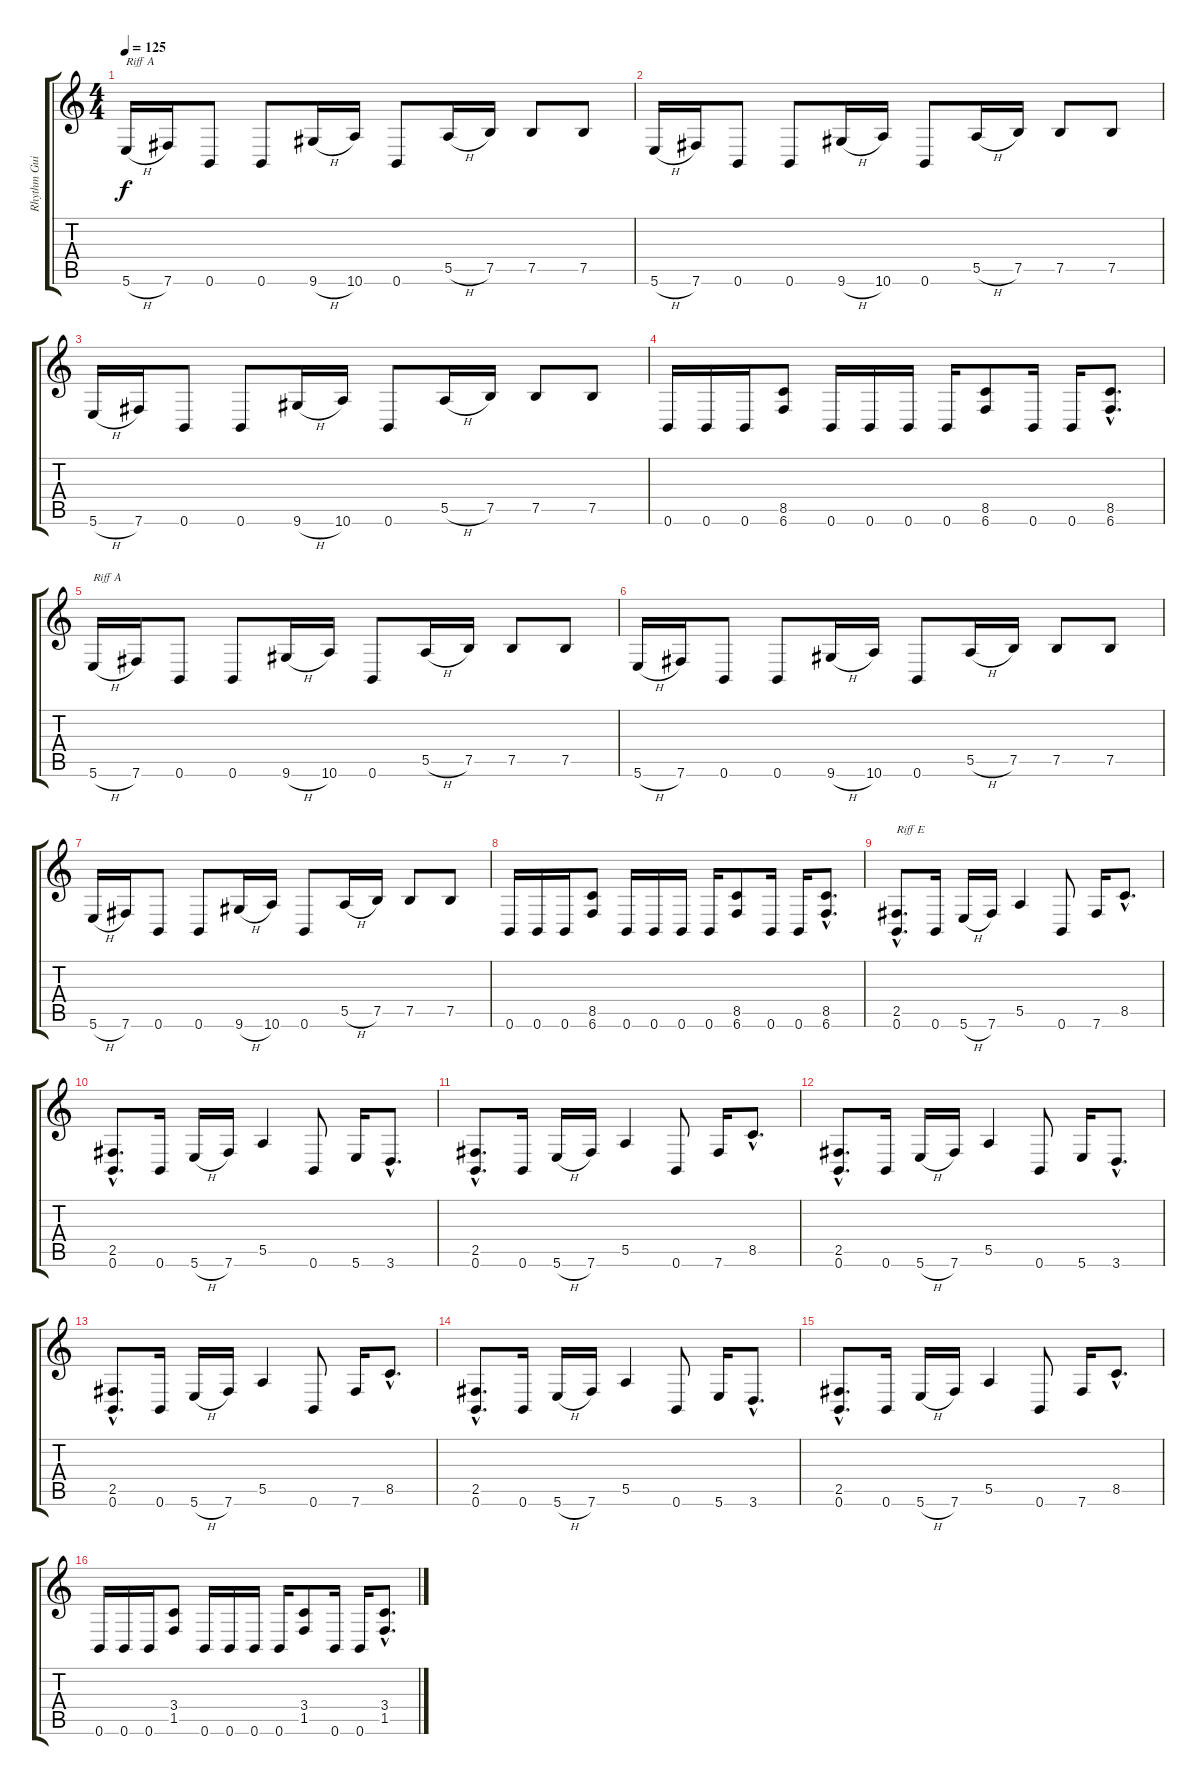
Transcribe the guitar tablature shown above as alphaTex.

\track ("Rhythm Guitar" "Rhythm Gui") {instrument distortionguitar}
\staff {score tabs}
\tuning (B3 Gb3 D3 A2 E2 B1) {hide}
\ts (4 4)
\tempo 125
\clef g2
\ks c
5.6{h}.16{txt "Riff A " dy f} 7.6.16 0.6.8 0.6.8 9.6{h}.16 10.6.16 0.6.8 5.5{h}.16 7.5.16 7.5.8 7.5.8 |
5.6{h}.16 7.6.16 0.6.8 0.6.8 9.6{h}.16 10.6.16 0.6.8 5.5{h}.16 7.5.16 7.5.8 7.5.8 |
5.6{h}.16 7.6.16 0.6.8 0.6.8 9.6{h}.16 10.6.16 0.6.8 5.5{h}.16 7.5.16 7.5.8 7.5.8 |
0.6.16 0.6.16 0.6.16 (8.5 6.6).8 0.6.16 0.6.16 0.6.16 0.6.16 (8.5 6.6).8 0.6.16 0.6.16 (8.5{hac} 6.6{hac}).8{d} |
5.6{h}.16{txt "Riff A "} 7.6.16 0.6.8 0.6.8 9.6{h}.16 10.6.16 0.6.8 5.5{h}.16 7.5.16 7.5.8 7.5.8 |
5.6{h}.16 7.6.16 0.6.8 0.6.8 9.6{h}.16 10.6.16 0.6.8 5.5{h}.16 7.5.16 7.5.8 7.5.8 |
5.6{h}.16 7.6.16 0.6.8 0.6.8 9.6{h}.16 10.6.16 0.6.8 5.5{h}.16 7.5.16 7.5.8 7.5.8 |
0.6.16 0.6.16 0.6.16 (8.5 6.6).8 0.6.16 0.6.16 0.6.16 0.6.16 (8.5 6.6).8 0.6.16 0.6.16 (8.5{hac} 6.6{hac}).8{d} |
(2.5{hac} 0.6{hac}).8{d txt "Riff E"} 0.6.16 5.6{h}.16 7.6.16 5.5.4 0.6.8 7.6.16 8.5{hac}.8{d} |
(2.5{hac} 0.6{hac}).8{d} 0.6.16 5.6{h}.16 7.6.16 5.5.4 0.6.8 5.6.16 3.6{hac}.8{d} |
(2.5{hac} 0.6{hac}).8{d} 0.6.16 5.6{h}.16 7.6.16 5.5.4 0.6.8 7.6.16 8.5{hac}.8{d} |
(2.5{hac} 0.6{hac}).8{d} 0.6.16 5.6{h}.16 7.6.16 5.5.4 0.6.8 5.6.16 3.6{hac}.8{d} |
(2.5{hac} 0.6{hac}).8{d} 0.6.16 5.6{h}.16 7.6.16 5.5.4 0.6.8 7.6.16 8.5{hac}.8{d} |
(2.5{hac} 0.6{hac}).8{d} 0.6.16 5.6{h}.16 7.6.16 5.5.4 0.6.8 5.6.16 3.6{hac}.8{d} |
(2.5{hac} 0.6{hac}).8{d} 0.6.16 5.6{h}.16 7.6.16 5.5.4 0.6.8 7.6.16 8.5{hac}.8{d} |
0.6.16 0.6.16 0.6.16 (3.4 1.5).8 0.6.16 0.6.16 0.6.16 0.6.16 (3.4 1.5).8 0.6.16 0.6.16 (3.4{hac} 1.5{hac}).8{d}
